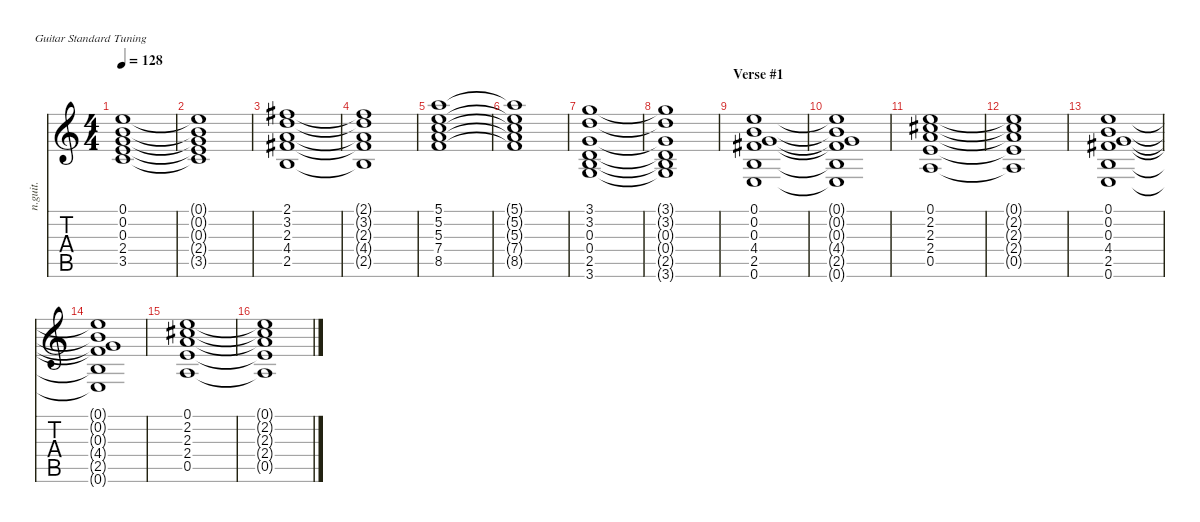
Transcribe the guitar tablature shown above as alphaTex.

\defaultSystemsLayout 4
\hideDynamics
\bracketExtendMode nobrackets
\otherSystemsTrackNameOrientation horizontal
\track ("Keyboard" "n.guit.") {instrument acousticguitarnylon}
\staff {score tabs}
\tuning (E4 B3 G3 D3 A2 E2)
\ts (4 4)
\tempo 128
\clef g2
\ks c
(0.1 0.2 0.3 2.4 3.5).1{dy f beam Up} |
(0.1{t} 0.2{t} 0.3{t} 2.4{t} 3.5{t}).1{beam Up} |
(2.1{acc #} 3.2 2.3 4.4{acc #} 2.5).1{beam Up} |
(2.1{t acc #} 3.2{t} 2.3{t} 4.4{t acc #} 2.5{t}).1{beam Up} |
(5.1 5.2 5.3 7.4 8.5).1{beam Down} |
(5.1{t} 5.2{t} 5.3{t} 7.4{t} 8.5{t}).1{beam Down} |
(3.1 3.2 0.3 0.4 2.5 3.6).1{beam Up} |
(3.1{t} 3.2{t} 0.3{t} 0.4{t} 2.5{t} 3.6{t}).1{beam Up} |
\section ("" "Verse #1")
(0.1 0.2 0.3 4.4{acc #} 2.5 0.6).1{beam Up} |
(0.1{t} 0.2{t} 0.3{t} 4.4{t acc #} 2.5{t} 0.6{t}).1{beam Up} |
(0.1 2.2{acc #} 2.3 2.4 0.5).1{beam Up} |
(0.1{t} 2.2{t acc #} 2.3{t} 2.4{t} 0.5{t}).1{beam Up} |
(0.1 0.2 0.3 4.4{acc #} 2.5 0.6).1{beam Up} |
(0.1{t} 0.2{t} 0.3{t} 4.4{t acc #} 2.5{t} 0.6{t}).1{beam Up} |
(0.1 2.2{acc #} 2.3 2.4 0.5).1{beam Up} |
(0.1{t} 2.2{t acc #} 2.3{t} 2.4{t} 0.5{t}).1{beam Up}
